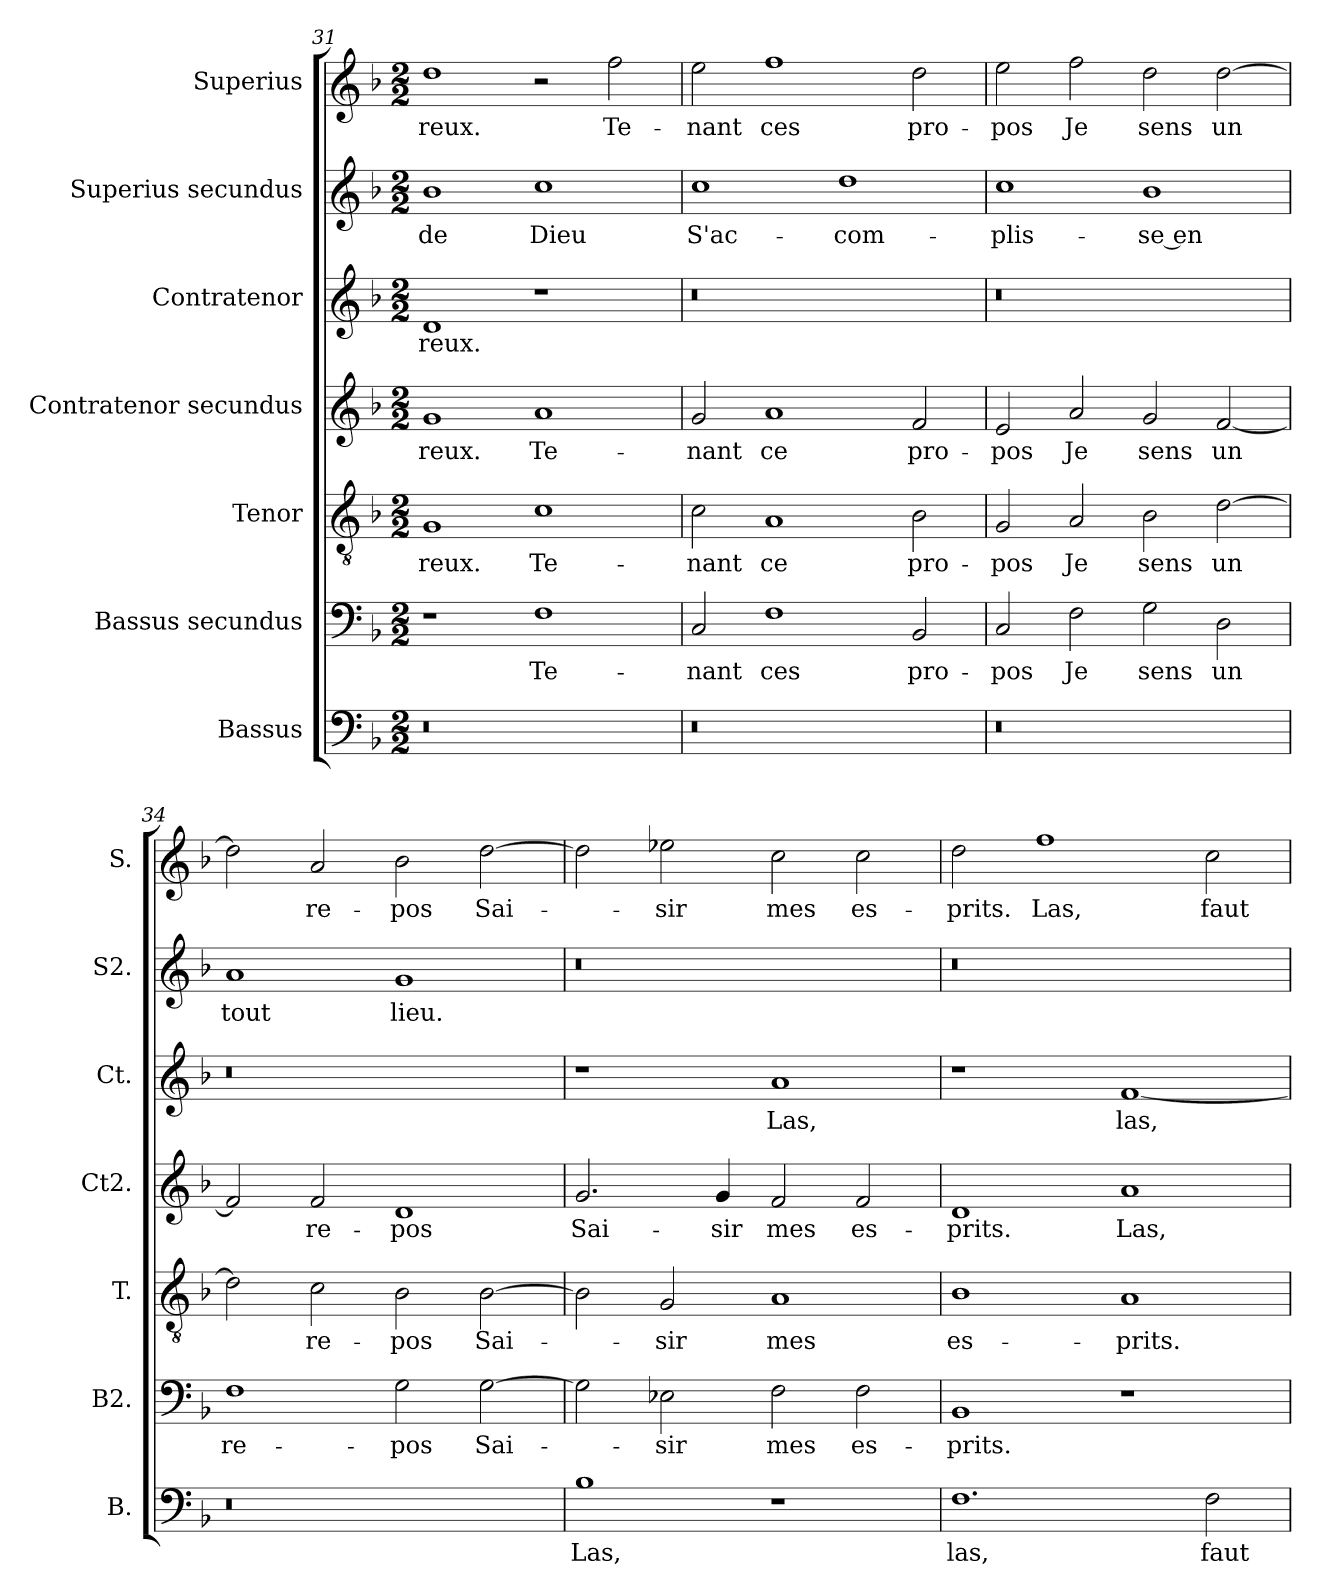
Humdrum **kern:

**kern	**text	**kern	**text	**kern	**text	**kern	**text	**kern	**text	**kern	**text	**kern	**text
*part7	*part7	*part6	*part6	*part5	*part5	*part4	*part4	*part3	*part3	*part2	*part2	*part1	*part1
*staff7	*staff7	*staff6	*staff6	*staff5	*staff5	*staff4	*staff4	*staff3	*staff3	*staff2	*staff2	*staff1	*staff1
*I"Bassus	*	*I"Bassus secundus	*	*I"Tenor	*	*I"Contratenor secundus	*	*I"Contratenor	*	*I"Superius secundus	*	*I"Superius	*
*I'B.	*	*I'B2.	*	*I'T.	*	*I'Ct2.	*	*I'Ct.	*	*I'S2.	*	*I'S.	*
!!LO:PB:g=z
*clefF4	*	*clefF4	*	*clefGv2	*	*clefG2	*	*clefG2	*	*clefG2	*	*clefG2	*
*	*	*	*	*ITrd7c12	*	*	*	*	*	*	*	*	*
*k[b-]	*	*k[b-]	*	*k[b-]	*	*k[b-]	*	*k[b-]	*	*k[b-]	*	*k[b-]	*
*F:	*	*F:	*	*F:	*	*F:	*	*F:	*	*F:	*	*F:	*
*M2/2	*	*M2/2	*	*M2/2	*	*M2/2	*	*M2/2	*	*M2/2	*	*M2/2	*
=31	=31	=31	=31	=31	=31	=31	=31	=31	=31	=31	=31	=31	=31
!LO:N:vis=0	!	!	!	!	!	!	!	!	!	!	!	!	!
1r	.	1r	.	1GG/	-reux.	1g/	-reux.	1d/	-reux.	1b-\	de	1dd\	-reux.
1ryy	.	1F\	Te-	1C\	Te-	1a/	Te-	1r	.	1cc\	Dieu	2r	.
.	.	.	.	.	.	.	.	.	.	.	.	2ff\	Te-
=32	=32	=32	=32	=32	=32	=32	=32	=32	=32	=32	=32	=32	=32
!LO:N:vis=0	!	!	!	!	!	!	!	!LO:N:vis=0	!	!	!	!	!
1r	.	2C/	-nant	2C\	-nant	2g/	-nant	1r	.	1cc\	S'ac-	2ee\	-nant
.	.	1F\	ces	1AA/	ce	1a/	ce	.	.	.	.	1ff\	ces
1ryy	.	.	.	.	.	.	.	1ryy	.	1dd\	-com-	.	.
.	.	2BB-/	pro-	2BB-\	pro-	2f/	pro-	.	.	.	.	2dd\	pro-
=33	=33	=33	=33	=33	=33	=33	=33	=33	=33	=33	=33	=33	=33
!LO:N:vis=0	!	!	!	!	!	!	!	!LO:N:vis=0	!	!	!	!	!
1r	.	2C/	-pos	2GG/	-pos	2e/	-pos	1r	.	1cc\	-plis-	2ee\	-pos
.	.	2F\	Je	2AA/	Je	2a/	Je	.	.	.	.	2ff\	Je
1ryy	.	2G\	sens	2BB-\	sens	2g/	sens	1ryy	.	1b-\	-se en	2dd\	sens
.	.	2D\	un	[2D\	un	[2f/	un	.	.	.	.	[2dd\	un
=34	=34	=34	=34	=34	=34	=34	=34	=34	=34	=34	=34	=34	=34
!LO:N:vis=0	!	!	!	!	!	!	!	!LO:N:vis=0	!	!	!	!	!
1r	.	1F\	re-	2D\]	.	2f/]	.	1r	.	1a/	tout	2dd\]	.
.	.	.	.	2C\	re-	2f/	re-	.	.	.	.	2a/	re-
1ryy	.	2G\	-pos	2BB-\	-pos	1d/	-pos	1ryy	.	1g/	lieu.	2b-\	-pos
.	.	[2G\	Sai-	[2BB-\	Sai-	.	.	.	.	.	.	[2dd\	Sai-
!!LO:LB:g=z
=35	=35	=35	=35	=35	=35	=35	=35	=35	=35	=35	=35	=35	=35
!	!	!	!	!	!	!	!	!	!	!LO:N:vis=0	!	!	!
1B-\	Las,	2G\]	.	2BB-\]	.	2.g/	Sai-	1r	.	1r	.	2dd\]	.
.	.	2E-X\	-sir	2GG/	-sir	.	.	.	.	.	.	2ee-X\	-sir
.	.	.	.	.	.	4g/	-sir	.	.	.	.	.	.
1r	.	2F\	mes	1AA/	mes	2f/	mes	1a/	Las,	1ryy	.	2cc\	mes
.	.	2F\	es-	.	.	2f/	es-	.	.	.	.	2cc\	es-
=36	=36	=36	=36	=36	=36	=36	=36	=36	=36	=36	=36	=36	=36
!	!	!	!	!	!	!	!	!	!	!LO:N:vis=0	!	!	!
1.F\	las,	1BB-/	-prits.	1BB-\	es-	1d/	-prits.	1r	.	1r	.	2dd\	-prits.
.	.	.	.	.	.	.	.	.	.	.	.	1ff\	Las,
.	.	1r	.	1AA/	-prits.	1a/	Las,	[1f/	las,	1ryy	.	.	.
2F\	faut-	.	.	.	.	.	.	.	.	.	.	2cc\	faut-
=	=	=	=	=	=	=	=	=	=	=	=	=	=
*-	*-	*-	*-	*-	*-	*-	*-	*-	*-	*-	*-	*-	*-
